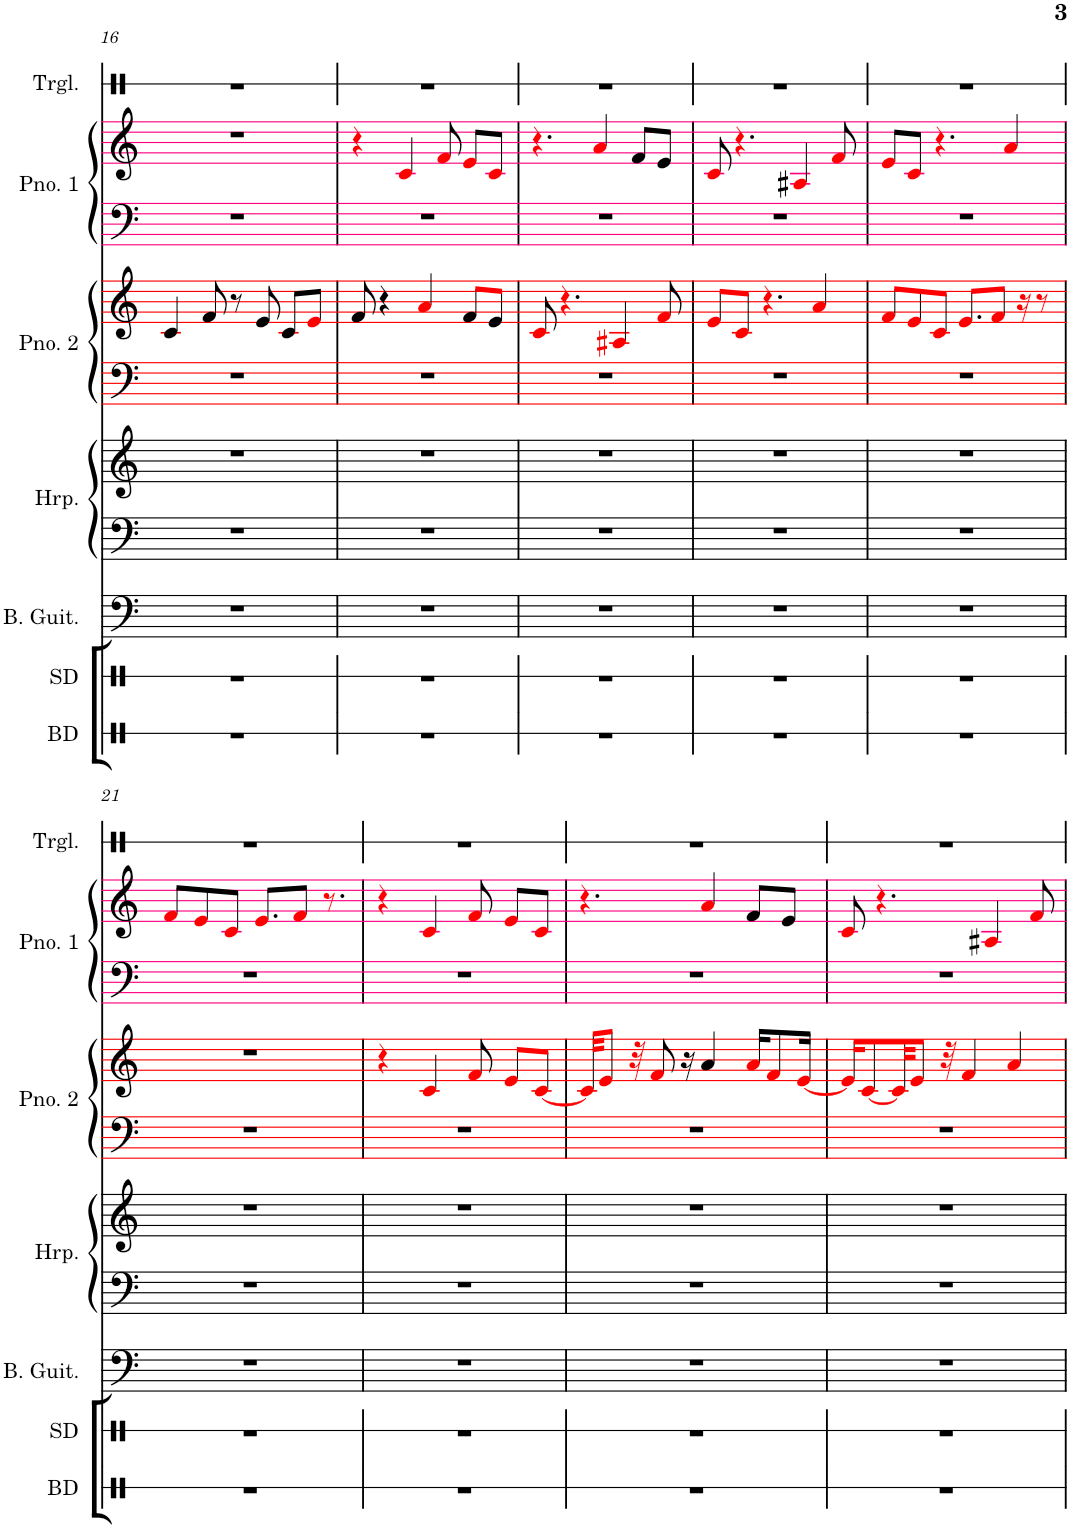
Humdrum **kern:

**kern	**kern	**kern	**kern	**kern	**kern	**kern	**kern	**kern	**kern
*part7	*part6	*part5	*part4	*part4	*part3	*part3	*part2	*part2	*part1
*staff10	*staff9	*staff8	*staff7	*staff6	*staff5	*staff4	*staff3	*staff2	*staff1
*I"Bass Drum	*I"Snare Drum	*I"Bass Guitar	*I"Harp	*	*I"Piano 2	*	*I"Piano 1	*	*I"Triangle
*I'BD	*I'SD	*I'B. Guit.	*I'Hrp.	*	*I'Pno. 2	*	*I'Pno. 1	*	*I'Trgl.
!!LO:PB:g=z
*clefX	*clefX	*clefF4	*clefF4	*clefG2	*clefF4	*clefG2	*clefF4	*clefG2	*clefX
*	*	*Trd7c12	*	*	*	*	*Trd-7c-12	*Trd-7c-12	*
*k[]	*k[]	*k[]	*k[]	*k[]	*k[]	*k[]	*k[]	*k[]	*k[]
*M7/8	*M7/8	*M7/8	*M7/8	*M7/8	*M7/8	*M7/8	*M7/8	*M7/8	*M7/8
=16	=16	=16	=16	=16	=16	=16	=16	=16	=16
2..r	2..r	2..r	2..r	2..r	2..r	4c/	2..r	2..r	2..r
.	.	.	.	.	.	8f/	.	.	.
.	.	.	.	.	.	8r	.	.	.
.	.	.	.	.	.	8e/	.	.	.
.	.	.	.	.	.	8c/L	.	.	.
.	.	.	.	.	.	8ei/J	.	.	.
=17	=17	=17	=17	=17	=17	=17	=17	=17	=17
2..r	2..r	2..r	2..r	2..r	2..r	8f/	2..r	4r	2..r
.	.	.	.	.	.	4r	.	.	.
.	.	.	.	.	.	.	.	4ci/	.
.	.	.	.	.	.	4ai/	.	.	.
.	.	.	.	.	.	.	.	8fi/	.
.	.	.	.	.	.	8f/L	.	8ei/L	.
.	.	.	.	.	.	8e/J	.	8ci/J	.
=18	=18	=18	=18	=18	=18	=18	=18	=18	=18
2..r	2..r	2..r	2..r	2..r	2..r	8ci/	2..r	4.r	2..r
.	.	.	.	.	.	4.r	.	.	.
.	.	.	.	.	.	.	.	4ai/	.
.	.	.	.	.	.	4A#Xi/	.	.	.
.	.	.	.	.	.	.	.	8f/L	.
.	.	.	.	.	.	8fi/	.	8e/J	.
=19	=19	=19	=19	=19	=19	=19	=19	=19	=19
2..r	2..r	2..r	2..r	2..r	2..r	8ei/L	2..r	8ci/	2..r
.	.	.	.	.	.	8ci/J	.	4.r	.
.	.	.	.	.	.	4.r	.	.	.
.	.	.	.	.	.	.	.	4A#Xi/	.
.	.	.	.	.	.	4ai/	.	.	.
.	.	.	.	.	.	.	.	8fi/	.
=20	=20	=20	=20	=20	=20	=20	=20	=20	=20
2..r	2..r	2..r	2..r	2..r	2..r	8fi/L	2..r	8ei/L	2..r
.	.	.	.	.	.	8ei/	.	8ci/J	.
.	.	.	.	.	.	8ci/J	.	4.r	.
.	.	.	.	.	.	8.ei/L	.	.	.
.	.	.	.	.	.	8fi/J	.	.	.
.	.	.	.	.	.	.	.	4ai/	.
.	.	.	.	.	.	16r	.	.	.
.	.	.	.	.	.	8r	.	.	.
!!LO:LB:g=z
=21	=21	=21	=21	=21	=21	=21	=21	=21	=21
2..r	2..r	2..r	2..r	2..r	2..r	2..r	2..r	8fi/L	2..r
.	.	.	.	.	.	.	.	8ei/	.
.	.	.	.	.	.	.	.	8ci/J	.
.	.	.	.	.	.	.	.	8.ei/L	.
.	.	.	.	.	.	.	.	8fi/J	.
.	.	.	.	.	.	.	.	8.r	.
=22	=22	=22	=22	=22	=22	=22	=22	=22	=22
2..r	2..r	2..r	2..r	2..r	2..r	4r	2..r	4r	2..r
.	.	.	.	.	.	4ci/	.	4ci/	.
.	.	.	.	.	.	8fi/	.	8fi/	.
.	.	.	.	.	.	8ei/L	.	8ei/L	.
.	.	.	.	.	.	[8ci/J	.	8ci/J	.
=23	=23	=23	=23	=23	=23	=23	=23	=23	=23
2..r	2..r	2..r	2..r	2..r	2..r	32ci/KKL]	2..r	4.r	2..r
.	.	.	.	.	.	8ei/J	.	.	.
.	.	.	.	.	.	32r	.	.	.
.	.	.	.	.	.	8fi/	.	.	.
.	.	.	.	.	.	16r	.	.	.
.	.	.	.	.	.	4a/	.	4ai/	.
.	.	.	.	.	.	16ai/KL	.	8f/L	.
.	.	.	.	.	.	8fi/	.	.	.
.	.	.	.	.	.	.	.	8e/J	.
.	.	.	.	.	.	[16ei/Jk	.	.	.
=24	=24	=24	=24	=24	=24	=24	=24	=24	=24
2..r	2..r	2..r	2..r	2..r	2..r	16ei/KL]	2..r	8ci/	2..r
.	.	.	.	.	.	[8ci/	.	.	.
.	.	.	.	.	.	.	.	4.r	.
.	.	.	.	.	.	32ci/KK]	.	.	.
.	.	.	.	.	.	8ei/J	.	.	.
.	.	.	.	.	.	32r	.	.	.
.	.	.	.	.	.	4fi/	.	.	.
.	.	.	.	.	.	.	.	4A#Xi/	.
.	.	.	.	.	.	4ai/	.	.	.
.	.	.	.	.	.	.	.	8fi/	.
=	=	=	=	=	=	=	=	=	=
*-	*-	*-	*-	*-	*-	*-	*-	*-	*-
